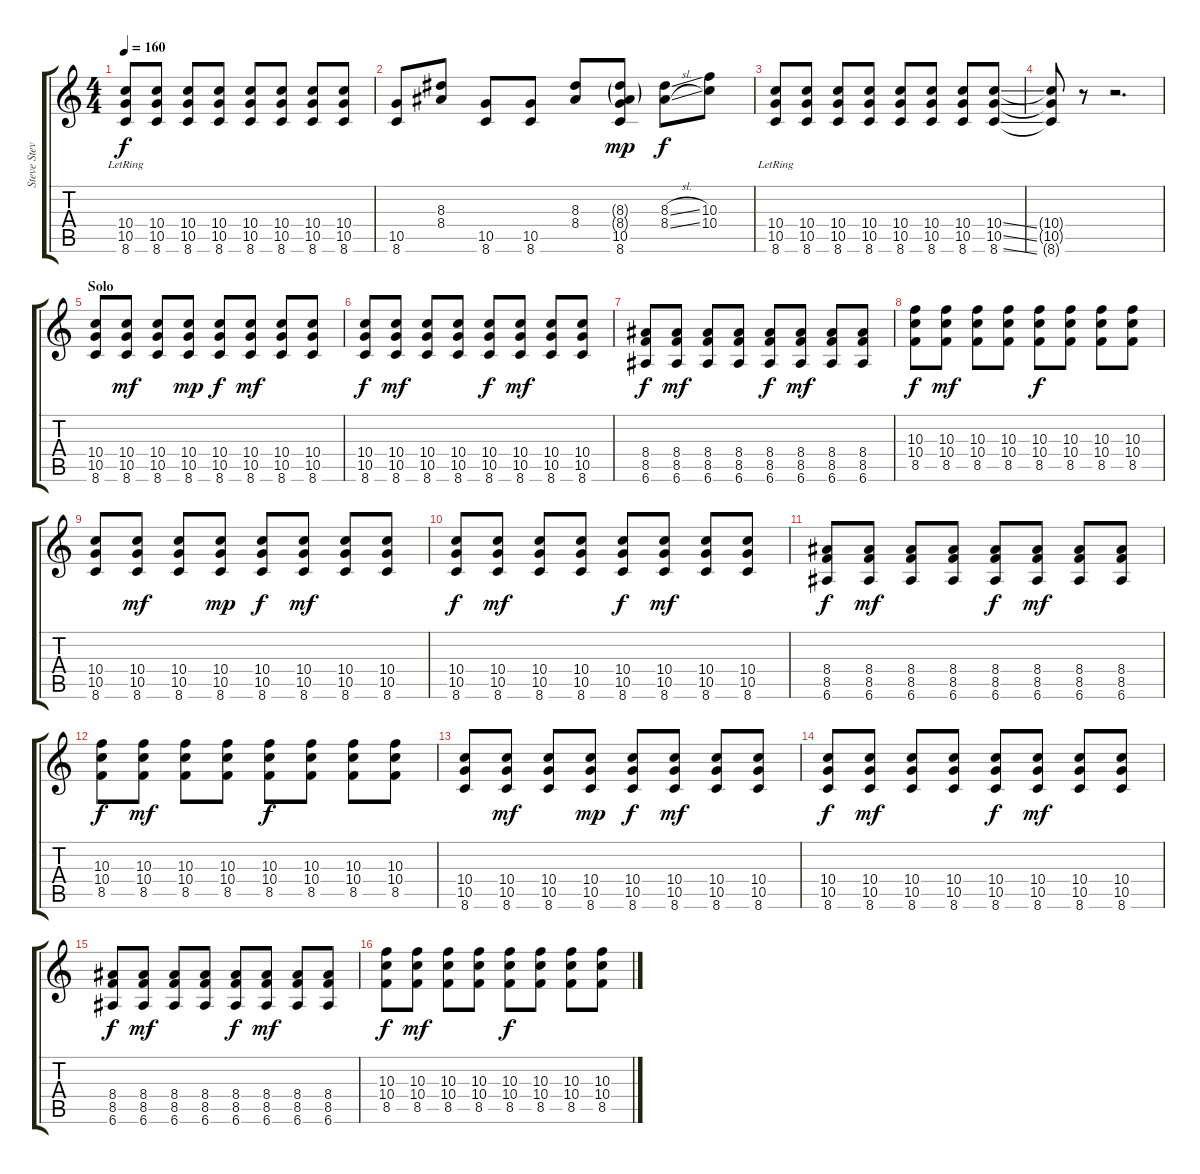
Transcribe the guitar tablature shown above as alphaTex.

\track ("Steve Stevens" "Steve Stev") {instrument distortionguitar}
\staff {score tabs}
\tuning (E4 B3 G3 D3 A2 E2) {hide}
\ts (4 4)
\tempo 160
\clef g2
\ks c
(10.4{lr} 10.5{lr} 8.6{lr}).8{dy f} (10.4 10.5 8.6).8 (10.4 10.5 8.6).8 (10.4 10.5 8.6).8 (10.4 10.5 8.6).8 (10.4 10.5 8.6).8 (10.4 10.5 8.6).8 (10.4 10.5 8.6).8 |
(10.5 8.6).8 (8.3 8.4).8 (10.5 8.6).8 (10.5 8.6).8 (8.3 8.4).8 (8.3{g} 8.4{g} 10.5 8.6).8{dy mp} (8.3{sl} 8.4{sl}).8{dy f} (10.3 10.4).8 |
(10.4{lr} 10.5{lr} 8.6{lr}).8 (10.4 10.5 8.6).8 (10.4 10.5 8.6).8 (10.4 10.5 8.6).8 (10.4 10.5 8.6).8 (10.4 10.5 8.6).8 (10.4 10.5 8.6).8 (10.4{ss} 10.5{ss} 8.6{ss}).8 |
(10.4{t} 10.5{t} 8.6{t}).8 r.8 r.2{d} |
\section ("" "Solo")
(10.4 10.5 8.6).8 (10.4 10.5 8.6).8{dy mf} (10.4 10.5 8.6).8 (10.4 10.5 8.6).8{dy mp} (10.4 10.5 8.6).8{dy f} (10.4 10.5 8.6).8{dy mf} (10.4 10.5 8.6).8 (10.4 10.5 8.6).8 |
(10.4 10.5 8.6).8{dy f} (10.4 10.5 8.6).8{dy mf} (10.4 10.5 8.6).8 (10.4 10.5 8.6).8 (10.4 10.5 8.6).8{dy f} (10.4 10.5 8.6).8{dy mf} (10.4 10.5 8.6).8 (10.4 10.5 8.6).8 |
(8.4 8.5 6.6).8{dy f} (8.4 8.5 6.6).8{dy mf} (8.4 8.5 6.6).8 (8.4 8.5 6.6).8 (8.4 8.5 6.6).8{dy f} (8.4 8.5 6.6).8{dy mf} (8.4 8.5 6.6).8 (8.4 8.5 6.6).8 |
(10.3 10.4 8.5).8{dy f} (10.3 10.4 8.5).8{dy mf} (10.3 10.4 8.5).8 (10.3 10.4 8.5).8 (10.3 10.4 8.5).8{dy f} (10.3 10.4 8.5).8 (10.3 10.4 8.5).8 (10.3 10.4 8.5).8 |
(10.4 10.5 8.6).8 (10.4 10.5 8.6).8{dy mf} (10.4 10.5 8.6).8 (10.4 10.5 8.6).8{dy mp} (10.4 10.5 8.6).8{dy f} (10.4 10.5 8.6).8{dy mf} (10.4 10.5 8.6).8 (10.4 10.5 8.6).8 |
(10.4 10.5 8.6).8{dy f} (10.4 10.5 8.6).8{dy mf} (10.4 10.5 8.6).8 (10.4 10.5 8.6).8 (10.4 10.5 8.6).8{dy f} (10.4 10.5 8.6).8{dy mf} (10.4 10.5 8.6).8 (10.4 10.5 8.6).8 |
(8.4 8.5 6.6).8{dy f} (8.4 8.5 6.6).8{dy mf} (8.4 8.5 6.6).8 (8.4 8.5 6.6).8 (8.4 8.5 6.6).8{dy f} (8.4 8.5 6.6).8{dy mf} (8.4 8.5 6.6).8 (8.4 8.5 6.6).8 |
(10.3 10.4 8.5).8{dy f} (10.3 10.4 8.5).8{dy mf} (10.3 10.4 8.5).8 (10.3 10.4 8.5).8 (10.3 10.4 8.5).8{dy f} (10.3 10.4 8.5).8 (10.3 10.4 8.5).8 (10.3 10.4 8.5).8 |
(10.4 10.5 8.6).8 (10.4 10.5 8.6).8{dy mf} (10.4 10.5 8.6).8 (10.4 10.5 8.6).8{dy mp} (10.4 10.5 8.6).8{dy f} (10.4 10.5 8.6).8{dy mf} (10.4 10.5 8.6).8 (10.4 10.5 8.6).8 |
(10.4 10.5 8.6).8{dy f} (10.4 10.5 8.6).8{dy mf} (10.4 10.5 8.6).8 (10.4 10.5 8.6).8 (10.4 10.5 8.6).8{dy f} (10.4 10.5 8.6).8{dy mf} (10.4 10.5 8.6).8 (10.4 10.5 8.6).8 |
(8.4 8.5 6.6).8{dy f} (8.4 8.5 6.6).8{dy mf} (8.4 8.5 6.6).8 (8.4 8.5 6.6).8 (8.4 8.5 6.6).8{dy f} (8.4 8.5 6.6).8{dy mf} (8.4 8.5 6.6).8 (8.4 8.5 6.6).8 |
(10.3 10.4 8.5).8{dy f} (10.3 10.4 8.5).8{dy mf} (10.3 10.4 8.5).8 (10.3 10.4 8.5).8 (10.3 10.4 8.5).8{dy f} (10.3 10.4 8.5).8 (10.3 10.4 8.5).8 (10.3 10.4 8.5).8
